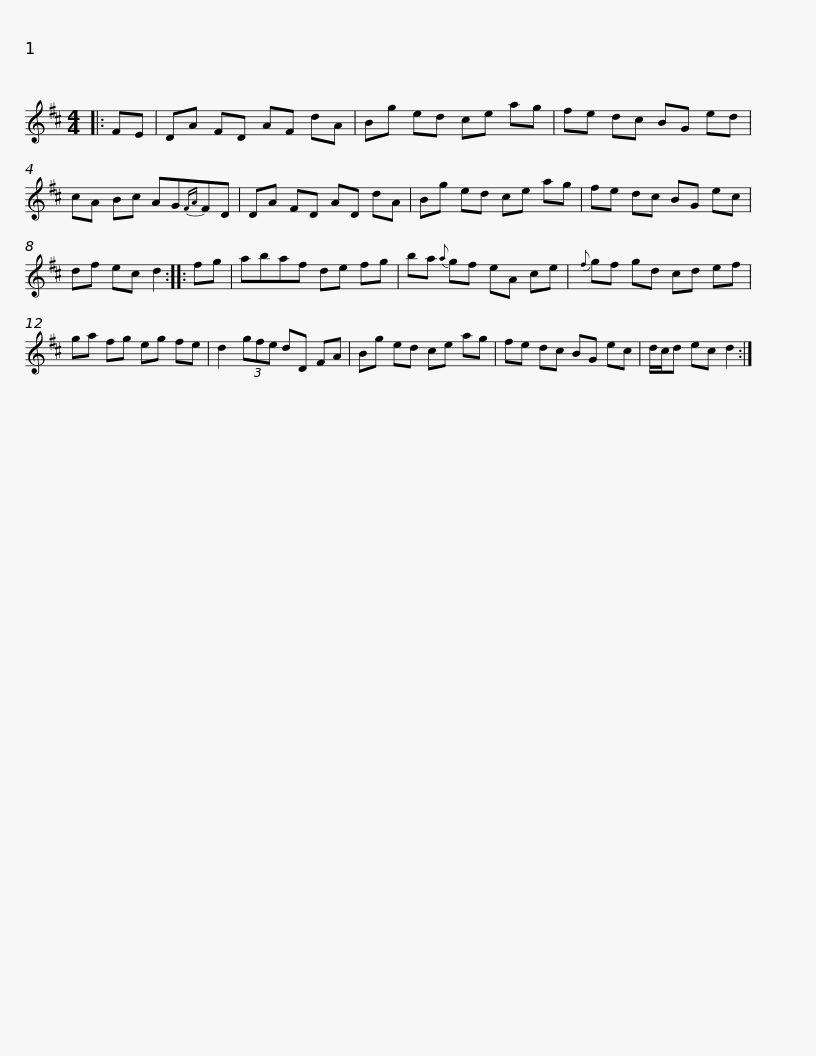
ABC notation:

X:1
L:1/8
M:4/4
I:linebreak $
K:D
V:1 treble
V:1
|: FE | DA FD AF dA | Bg ed ce ag | fe dc BG ed | cA Bc AG{FA}FD | %5
 DA FD AD dA |$ Bg ed ce ag | fe dc BG ec | df ec d2 :: fg | %10
 abaf de fg | ba{a} gf eA ce |${f} gf gd cd ef | ga fg eg fe | d2 (3gfe dD FA | %15
 Bg ed ce ag | fe dc BG ec |$ d/c/d ec d2 :| %18
